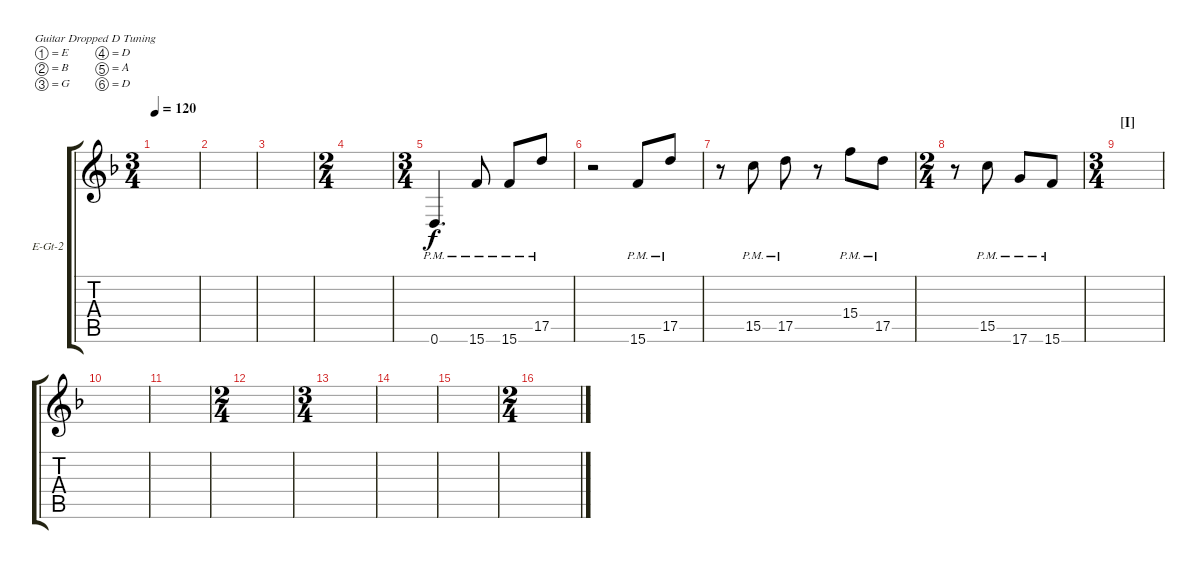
\defaultSystemsLayout 4
\bracketExtendMode groupsimilarinstruments
\firstSystemTrackNameOrientation horizontal
\otherSystemsTrackNameOrientation horizontal
\track ("Electric Guitar 2" "E-Gt-2") {instrument electricguitarclean}
\staff {score tabs}
\tuning (E4 B3 G3 D3 A2 D2)
\ts (3 4)
\tempo 120
\clef g2
\scale
0.403175
\ks f
|
\scale
0.24498 |
\scale
0.24498 |
\ts (2 4)
\scale
0.51004 |
\ts (3 4)
\scale
0.51004 0.6{pm}.4{d} 15.6{pm}.8 15.6{pm}.8 17.5{pm}.8 |
\scale
0.24498 r.2 15.6{pm}.8 17.5{pm}.8 |
\scale
0.24498 r.8 15.5{pm}.8 17.5{pm}.8 r.8 15.4{pm}.8 17.5{pm}.8 |
\ts (2 4)
r.8 15.5{pm}.8 17.6{pm}.8 15.6{pm}.8 |
\ts (3 4)
\section ("I" "")
|
|
|
\ts (2 4)
|
\ts (3 4)
|
|
|
\ts (2 4)
